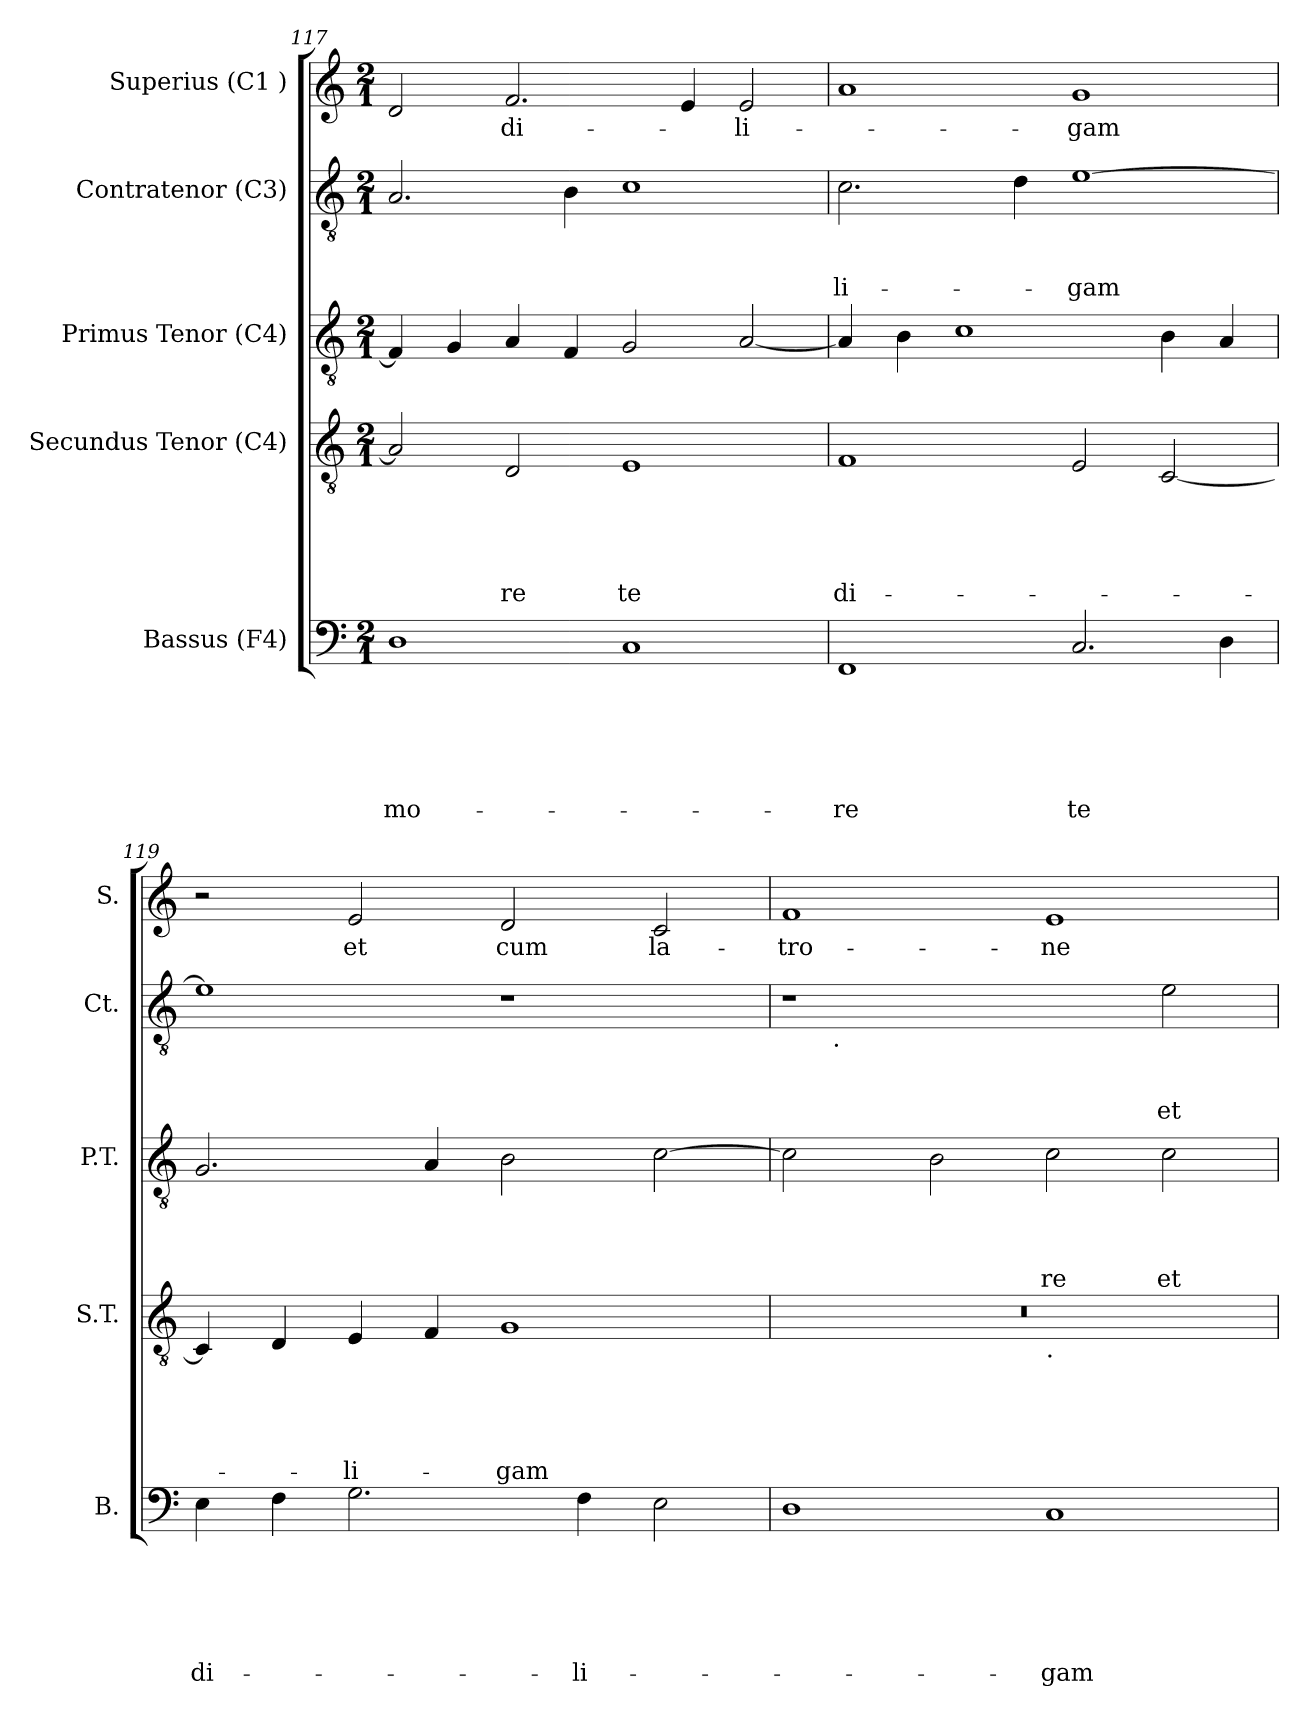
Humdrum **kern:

**kern	**text	**text	**text	**text	**text	**text	**kern	**text	**text	**text	**text	**text	**kern	**text	**text	**text	**text	**kern	**text	**text	**text	**kern	**text
*part5	*part5	*part5	*part5	*part5	*part5	*part5	*part4	*part4	*part4	*part4	*part4	*part4	*part3	*part3	*part3	*part3	*part3	*part2	*part2	*part2	*part2	*part1	*part1
*staff5	*staff5	*staff5	*staff5	*staff5	*staff5	*staff5	*staff4	*staff4	*staff4	*staff4	*staff4	*staff4	*staff3	*staff3	*staff3	*staff3	*staff3	*staff2	*staff2	*staff2	*staff2	*staff1	*staff1
*I"Bassus (F4)	*	*	*	*	*	*	*I"Secundus Tenor (C4)	*	*	*	*	*	*I"Primus Tenor (C4)	*	*	*	*	*I"Contratenor (C3)	*	*	*	*I"Superius (C1 )	*
*I'B.	*	*	*	*	*	*	*I'S.T.	*	*	*	*	*	*I'P.T.	*	*	*	*	*I'Ct.	*	*	*	*I'S.	*
*clefF4	*	*	*	*	*	*	*clefGv2	*	*	*	*	*	*clefGv2	*	*	*	*	*clefGv2	*	*	*	*clefG2	*
*k[]	*	*	*	*	*	*	*k[]	*	*	*	*	*	*k[]	*	*	*	*	*k[]	*	*	*	*k[]	*
*C:	*	*	*	*	*	*	*C:	*	*	*	*	*	*C:	*	*	*	*	*C:	*	*	*	*C:	*
*M2/1	*	*	*	*	*	*	*M2/1	*	*	*	*	*	*M2/1	*	*	*	*	*M2/1	*	*	*	*M2/1	*
=117	=117	=117	=117	=117	=117	=117	=117	=117	=117	=117	=117	=117	=117	=117	=117	=117	=117	=117	=117	=117	=117	=117	=117
!	!	!	!	!	!	!LO:LY:b	!	!	!	!	!	!	!	!	!	!	!	!	!	!	!	!	!
1D	.	.	.	.	.	-mo-	2A/]	.	.	.	.	.	4F/]	.	.	.	.	2.A/	.	.	.	2d/	.
.	.	.	.	.	.	.	.	.	.	.	.	.	4G/	.	.	.	.	.	.	.	.	.	.
!	!	!	!	!	!	!	!	!	!	!	!	!LO:LY:b	!	!	!	!	!	!	!	!	!	!	!LO:LY:b
.	.	.	.	.	.	.	2D/	.	.	.	.	-re	4A/	.	.	.	.	.	.	.	.	2.f/	di-
.	.	.	.	.	.	.	.	.	.	.	.	.	4F/	.	.	.	.	4B\	.	.	.	.	.
!	!	!	!	!	!	!	!	!	!	!	!	!LO:LY:b	!	!	!	!	!	!	!	!	!	!	!
1C	.	.	.	.	.	.	1E	.	.	.	.	te	2G/	.	.	.	.	1c	.	.	.	.	.
.	.	.	.	.	.	.	.	.	.	.	.	.	.	.	.	.	.	.	.	.	.	4e/	.
!	!	!	!	!	!	!	!	!	!	!	!	!	!	!	!	!	!	!	!	!	!	!	!LO:LY:b
.	.	.	.	.	.	.	.	.	.	.	.	.	[<2A/	.	.	.	.	.	.	.	.	2e/	-li-
=118	=118	=118	=118	=118	=118	=118	=118	=118	=118	=118	=118	=118	=118	=118	=118	=118	=118	=118	=118	=118	=118	=118	=118
!	!	!	!	!	!	!LO:LY:b	!	!	!	!	!	!LO:LY:b	!	!	!	!	!	!	!	!	!LO:LY:b	!	!
1FF	.	.	.	.	.	-re	1F	.	.	.	.	di-	4A/]	.	.	.	.	2.c\	.	.	-li-	1a	.
.	.	.	.	.	.	.	.	.	.	.	.	.	4B\	.	.	.	.	.	.	.	.	.	.
.	.	.	.	.	.	.	.	.	.	.	.	.	1c	.	.	.	.	.	.	.	.	.	.
.	.	.	.	.	.	.	.	.	.	.	.	.	.	.	.	.	.	4d\	.	.	.	.	.
!	!	!	!	!	!	!LO:LY:b	!	!	!	!	!	!	!	!	!	!	!	!	!	!	!LO:LY:b	!	!LO:LY:b
2.C/	.	.	.	.	.	te	2E/	.	.	.	.	.	.	.	.	.	.	[<1e	.	.	-gam	1g	-gam
.	.	.	.	.	.	.	[<2C/	.	.	.	.	.	4B\	.	.	.	.	.	.	.	.	.	.
4D\	.	.	.	.	.	.	.	.	.	.	.	.	4A/	.	.	.	.	.	.	.	.	.	.
!!LO:LB:g=z
=119	=119	=119	=119	=119	=119	=119	=119	=119	=119	=119	=119	=119	=119	=119	=119	=119	=119	=119	=119	=119	=119	=119	=119
!	!	!	!	!	!	!LO:LY:b	!	!	!	!	!	!	!	!	!	!	!	!	!	!	!	!	!
4E\	.	.	.	.	.	di-	4C/]	.	.	.	.	.	2.G/	.	.	.	.	1e]	.	.	.	2r	.
4F\	.	.	.	.	.	.	4D/	.	.	.	.	.	.	.	.	.	.	.	.	.	.	.	.
!	!	!	!	!	!	!	!	!	!	!	!	!LO:LY:b	!	!	!	!	!	!	!	!	!	!	!LO:LY:b
2.G\	.	.	.	.	.	.	4E/	.	.	.	.	-li-	.	.	.	.	.	.	.	.	.	2e/	et
.	.	.	.	.	.	.	4F/	.	.	.	.	.	4A/	.	.	.	.	.	.	.	.	.	.
!	!	!	!	!	!	!	!	!	!	!	!	!LO:LY:b	!	!	!	!	!	!	!	!	!	!	!LO:LY:b
.	.	.	.	.	.	.	1G	.	.	.	.	-gam	2B\	.	.	.	.	1r	.	.	.	2d/	cum
!	!	!	!	!	!	!LO:LY:b	!	!	!	!	!	!	!	!	!	!	!	!	!	!	!	!	!
4F\	.	.	.	.	.	-li-	.	.	.	.	.	.	.	.	.	.	.	.	.	.	.	.	.
!	!	!	!	!	!	!	!	!	!	!	!	!	!	!	!	!	!	!	!	!	!	!	!LO:LY:b
2E\	.	.	.	.	.	.	.	.	.	.	.	.	[>2c\	.	.	.	.	.	.	.	.	2c/	la-
=120	=120	=120	=120	=120	=120	=120	=120	=120	=120	=120	=120	=120	=120	=120	=120	=120	=120	=120	=120	=120	=120	=120	=120
!	!	!	!	!	!	!	!	!	!	!	!	!	!	!	!	!	!	!	!	!	!	!	!LO:LY:b
*	*	*	*	*	*	*	*^	*	*	*	*	*	*	*	*	*	*	*^	*	*	*	*	*
1D	.	.	.	.	.	.	0r	1ryy	.	.	.	.	.	2c\]	.	.	.	.	1r	8ryy	.	.	.	1f	-tro-
!	!	!	!	!	!	!	!	!	!	!	!	!	!	!	!	!	!	!	!	!LO:TX:b:t=.	!	!	!	!	!
.	.	.	.	.	.	.	.	.	.	.	.	.	.	.	.	.	.	.	.	1...ryy	.	.	.	.	.
.	.	.	.	.	.	.	.	.	.	.	.	.	.	2B\	.	.	.	.	.	.	.	.	.	.	.
!	!	!	!	!	!	!	!	!LO:TX:b:t=.	!	!	!	!	!	!	!	!	!	!	!	!	!	!	!	!	!
!	!	!	!	!	!	!LO:LY:b	!	!	!	!	!	!	!	!	!	!	!	!LO:LY:b	!	!	!	!	!	!	!LO:LY:b
1C	.	.	.	.	.	-gam	.	1ryy	.	.	.	.	.	2c\	.	.	.	-re	2ryy	.	.	.	.	1e	-ne
!	!	!	!	!	!	!	!	!	!	!	!	!	!	!	!	!	!	!LO:LY:b	!	!	!	!	!LO:LY:b	!	!
.	.	.	.	.	.	.	.	.	.	.	.	.	.	2c\	.	.	.	et	2e\	.	.	.	et	.	.
*	*	*	*	*	*	*	*v	*v	*	*	*	*	*	*	*	*	*	*	*v	*v	*	*	*	*	*
=	=	=	=	=	=	=	=	=	=	=	=	=	=	=	=	=	=	=	=	=	=	=	=
*-	*-	*-	*-	*-	*-	*-	*-	*-	*-	*-	*-	*-	*-	*-	*-	*-	*-	*-	*-	*-	*-	*-	*-
